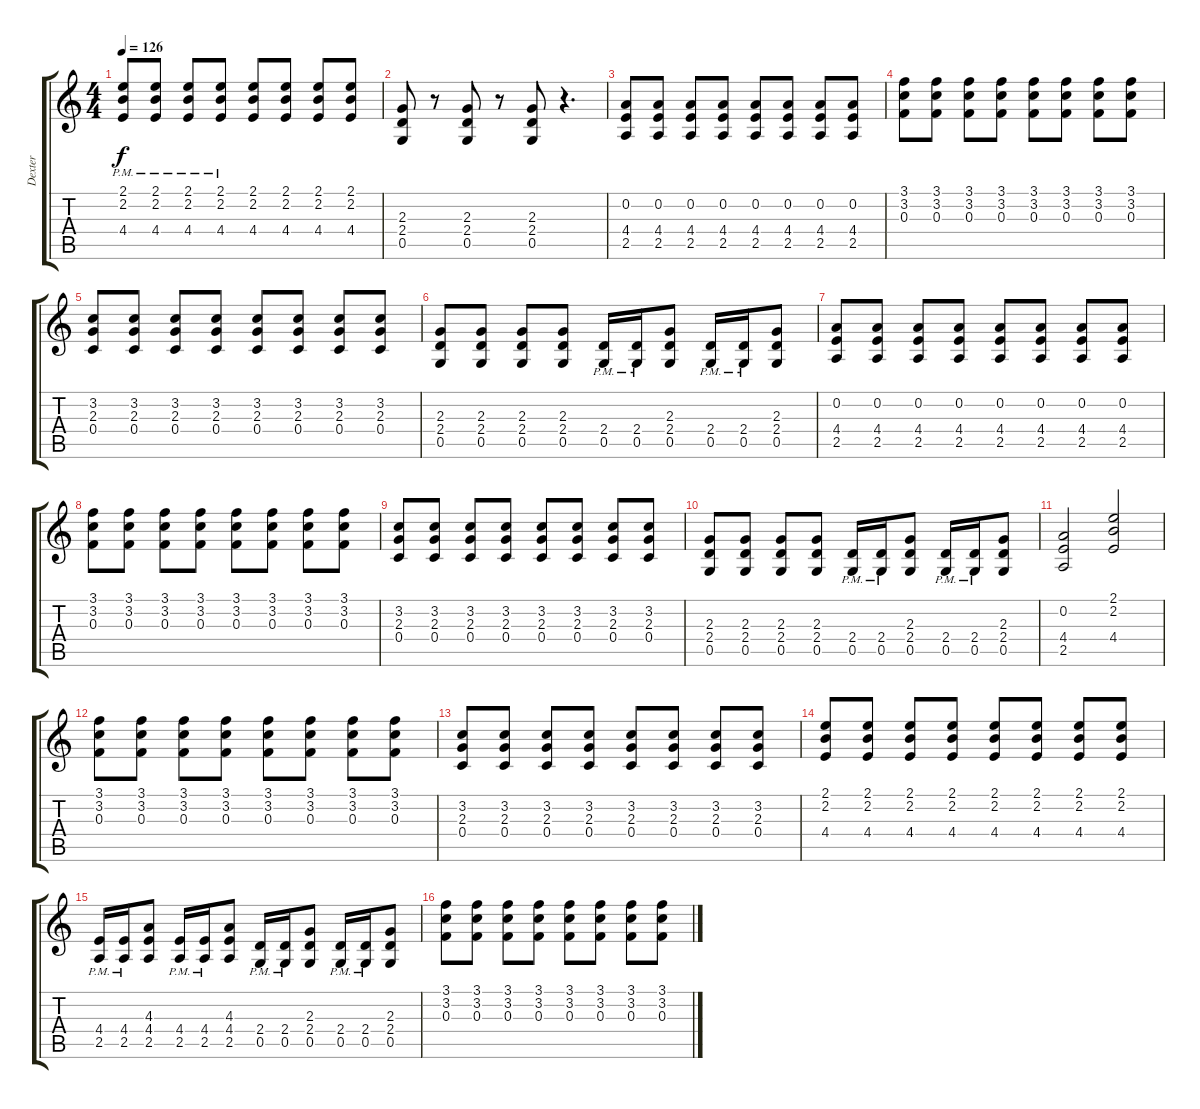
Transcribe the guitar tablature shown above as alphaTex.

\track ("Dexter" "Dexter") {instrument distortionguitar}
\staff {score tabs}
\tuning (D4 A3 F3 C3 G2 C2) {hide}
\ts (4 4)
\tempo 126
\clef g2
\ks c
(2.1{pm} 2.2{pm} 4.4{pm}).8{dy f} (2.1{pm} 2.2{pm} 4.4).8 (2.1{pm} 2.2{pm} 4.4{pm}).8 (2.1{pm} 2.2{pm} 4.4{pm}).8 (2.1 2.2 4.4).8 (2.1 2.2 4.4).8 (2.1 2.2 4.4).8 (2.1 2.2 4.4).8 |
(2.3 2.4 0.5).8 r.8 (2.3 2.4 0.5).8 r.8 (2.3 2.4 0.5).8 r.4{d} |
(0.2 4.4 2.5).8 (0.2 4.4 2.5).8 (0.2 4.4 2.5).8 (0.2 4.4 2.5).8 (0.2 4.4 2.5).8 (0.2 4.4 2.5).8 (0.2 4.4 2.5).8 (0.2 4.4 2.5).8 |
(3.1 3.2 0.3).8 (3.1 3.2 0.3).8 (3.1 3.2 0.3).8 (3.1 3.2 0.3).8 (3.1 3.2 0.3).8 (3.1 3.2 0.3).8 (3.1 3.2 0.3).8 (3.1 3.2 0.3).8 |
(3.2 2.3 0.4).8 (3.2 2.3 0.4).8 (3.2 2.3 0.4).8 (3.2 2.3 0.4).8 (3.2 2.3 0.4).8 (3.2 2.3 0.4).8 (3.2 2.3 0.4).8 (3.2 2.3 0.4).8 |
(2.3 2.4 0.5).8 (2.3 2.4 0.5).8 (2.3 2.4 0.5).8 (2.3 2.4 0.5).8 (2.4{pm} 0.5{pm}).16 (2.4{pm} 0.5{pm}).16 (2.3 2.4 0.5).8 (2.4{pm} 0.5{pm}).16 (2.4{pm} 0.5{pm}).16 (2.3 2.4 0.5).8 |
(0.2 4.4 2.5).8 (0.2 4.4 2.5).8 (0.2 4.4 2.5).8 (0.2 4.4 2.5).8 (0.2 4.4 2.5).8 (0.2 4.4 2.5).8 (0.2 4.4 2.5).8 (0.2 4.4 2.5).8 |
(3.1 3.2 0.3).8 (3.1 3.2 0.3).8 (3.1 3.2 0.3).8 (3.1 3.2 0.3).8 (3.1 3.2 0.3).8 (3.1 3.2 0.3).8 (3.1 3.2 0.3).8 (3.1 3.2 0.3).8 |
(3.2 2.3 0.4).8 (3.2 2.3 0.4).8 (3.2 2.3 0.4).8 (3.2 2.3 0.4).8 (3.2 2.3 0.4).8 (3.2 2.3 0.4).8 (3.2 2.3 0.4).8 (3.2 2.3 0.4).8 |
(2.3 2.4 0.5).8 (2.3 2.4 0.5).8 (2.3 2.4 0.5).8 (2.3 2.4 0.5).8 (2.4{pm} 0.5{pm}).16 (2.4{pm} 0.5{pm}).16 (2.3 2.4 0.5).8 (2.4{pm} 0.5{pm}).16 (2.4{pm} 0.5{pm}).16 (2.3 2.4 0.5).8 |
(0.2 4.4 2.5).2 (2.1 2.2 4.4).2 |
(3.1 3.2 0.3).8 (3.1 3.2 0.3).8 (3.1 3.2 0.3).8 (3.1 3.2 0.3).8 (3.1 3.2 0.3).8 (3.1 3.2 0.3).8 (3.1 3.2 0.3).8 (3.1 3.2 0.3).8 |
(3.2 2.3 0.4).8 (3.2 2.3 0.4).8 (3.2 2.3 0.4).8 (3.2 2.3 0.4).8 (3.2 2.3 0.4).8 (3.2 2.3 0.4).8 (3.2 2.3 0.4).8 (3.2 2.3 0.4).8 |
(2.1 2.2 4.4).8 (2.1 2.2 4.4).8 (2.1 2.2 4.4).8 (2.1 2.2 4.4).8 (2.1 2.2 4.4).8 (2.1 2.2 4.4).8 (2.1 2.2 4.4).8 (2.1 2.2 4.4).8 |
(4.4{pm} 2.5{pm}).16 (4.4{pm} 2.5{pm}).16 (4.3 4.4 2.5).8 (4.4{pm} 2.5{pm}).16 (4.4{pm} 2.5{pm}).16 (4.3 4.4 2.5).8 (2.4{pm} 0.5{pm}).16 (2.4{pm} 0.5{pm}).16 (2.3 2.4 0.5).8 (2.4{pm} 0.5{pm}).16 (2.4{pm} 0.5{pm}).16 (2.3 2.4 0.5).8 |
(3.1 3.2 0.3).8 (3.1 3.2 0.3).8 (3.1 3.2 0.3).8 (3.1 3.2 0.3).8 (3.1 3.2 0.3).8 (3.1 3.2 0.3).8 (3.1 3.2 0.3).8 (3.1 3.2 0.3).8
